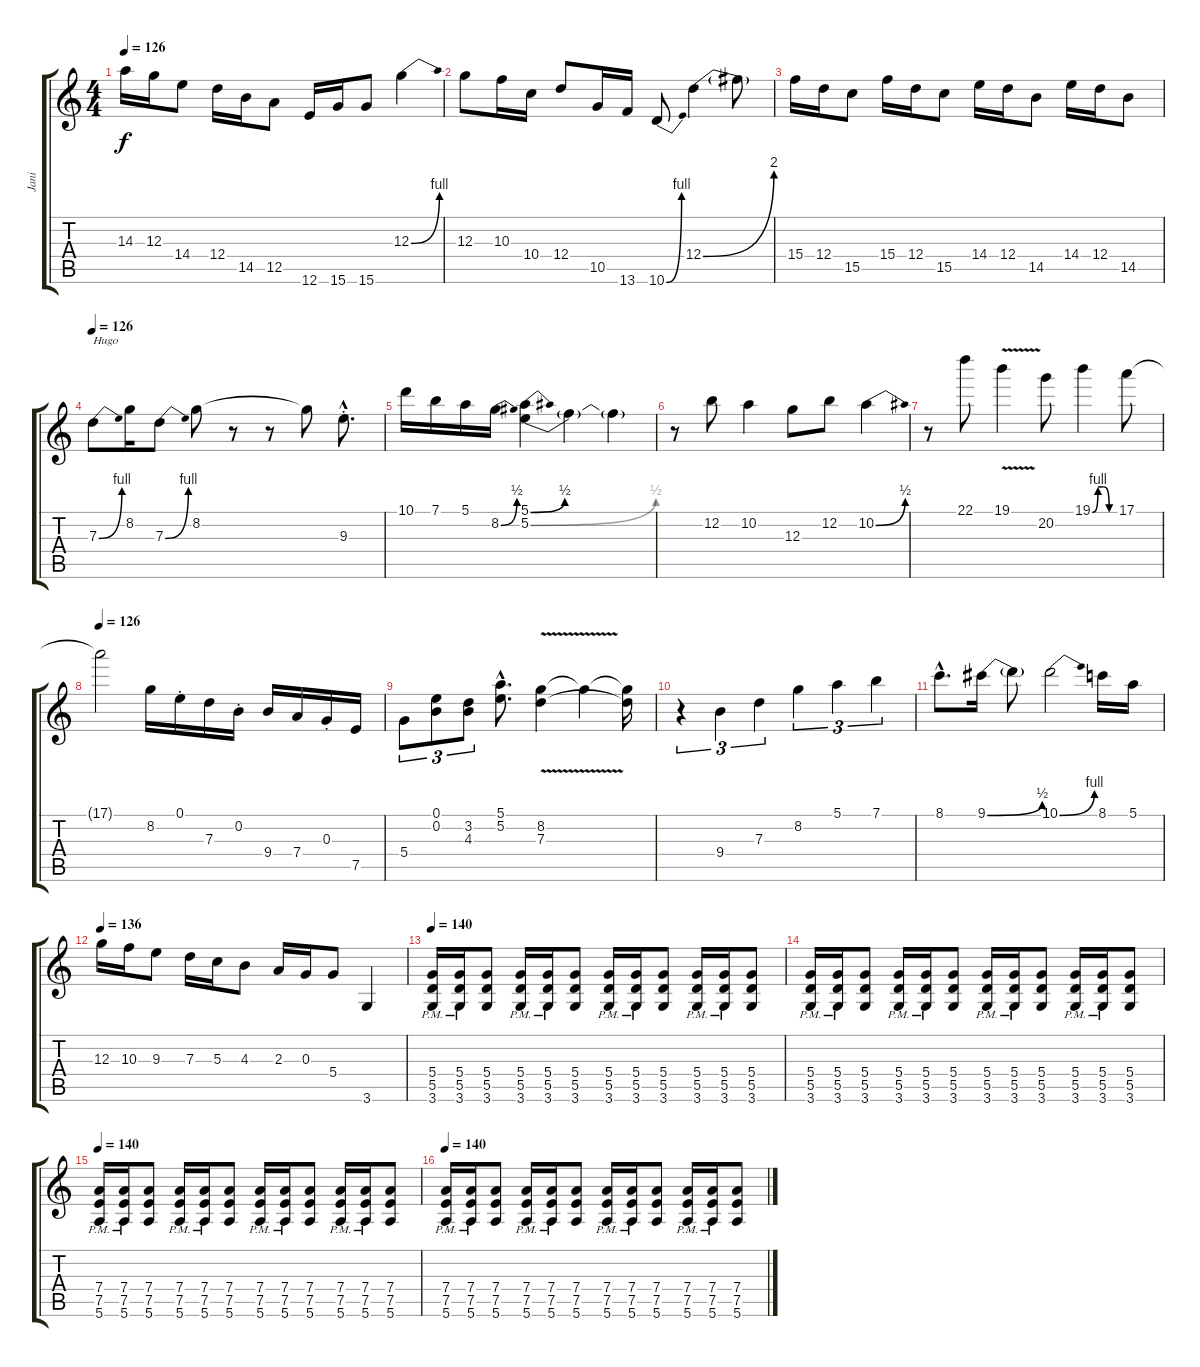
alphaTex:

\track ("Jani" "Jani") {instrument overdrivenguitar}
\staff {score tabs}
\tuning (E4 B3 G3 D3 A2 E2) {hide}
\ts (4 4)
\tempo 126
\clef g2
\ks c
14.3.16{dy f} 12.3.16 14.4.8 12.4.16 14.5.16 12.5.8 12.6.16 15.6.16 15.6.8 12.3{be (bend 0 0 60 4)}.4 |
12.3.8 10.3.16 10.4.16 12.4.8 10.5.16 13.6.16 10.6{be (bend 0 0 60 4)}.8 12.4{be (bend 0 0 60 8)}.4 12.4{t}.8 |
15.4.16 12.4.16 15.5.8 15.4.16 12.4.16 15.5.8 14.4.16 12.4.16 14.5.8 14.4.16 12.4.16 14.5.8 |
\tempo 126
7.3{be (bend 0 0 60 4)}.8{txt "Hugo"} 8.2.16 7.3{be (bend 0 0 60 4)}.8 8.2.8 r.8 r.8 8.2{t}.8 9.3{hac st}.8{d} |
10.1.16 7.1.16 5.1.16 8.2{be (bend 0 0 60 2)}.16 (5.1{be (bend 0 0 60 2)} 5.2{be (bend 0 0 60 2)}).4 5.2{t}.4 5.2{t}.4 |
r.8 12.2.8 10.2.4 12.3.8 12.2.8 10.2{be (bend 0 0 60 2)}.4 |
r.8 22.1.8 19.1{v}.4 20.2.8 19.1{be (custom 0 0 15 4 30 4 45 0 60 0)}.4 17.1.8 |
\tempo 126
17.1{t}.2 8.2.16 0.1{st}.16 7.3.16 0.2{st}.16 9.4.16 7.4.16 0.3{st}.16 7.5.16 |
5.4.8{tu (3 2)} (0.1 0.2).8{tu (3 2)} (3.2 4.3).8{tu (3 2)} (5.1{hac} 5.2{hac}).8{d} (8.2{v} 7.3).4 8.2{t}.4 (8.2{t} 7.3{t}).16 |
r.4{tu (3 2)} 9.4.4{tu (3 2)} 7.3.4{tu (3 2)} 8.2.4{tu (3 2)} 5.1.4{tu (3 2)} 7.1.4{tu (3 2)} |
8.1{hac}.8{d} 9.1{be (bend 0 0 60 2)}.16 9.1{t}.8 10.1{be (bend 0 0 60 4)}.2 8.1.16 5.1.16 |
\tempo 136
12.3.16 10.3.16 9.3.8 7.3.16 5.3.16 4.3.8 2.3.16 0.3.16 5.4.8 3.6.4 |
\tempo 140
(5.4{pm} 5.5{pm} 3.6{pm}).16{instrument distortionguitar} (5.4{pm} 5.5{pm} 3.6{pm}).16 (5.4 5.5 3.6).8 (5.4{pm} 5.5{pm} 3.6{pm}).16 (5.4{pm} 5.5{pm} 3.6{pm}).16 (5.4 5.5 3.6).8 (5.4{pm} 5.5{pm} 3.6{pm}).16 (5.4{pm} 5.5{pm} 3.6{pm}).16 (5.4 5.5 3.6).8 (5.4{pm} 5.5{pm} 3.6{pm}).16 (5.4{pm} 5.5{pm} 3.6{pm}).16 (5.4 5.5 3.6).8 |
(5.4{pm} 5.5{pm} 3.6{pm}).16{instrument distortionguitar} (5.4{pm} 5.5{pm} 3.6{pm}).16 (5.4 5.5 3.6).8 (5.4{pm} 5.5{pm} 3.6{pm}).16 (5.4{pm} 5.5{pm} 3.6{pm}).16 (5.4 5.5 3.6).8 (5.4{pm} 5.5{pm} 3.6{pm}).16 (5.4{pm} 5.5{pm} 3.6{pm}).16 (5.4 5.5 3.6).8 (5.4{pm} 5.5{pm} 3.6{pm}).16 (5.4{pm} 5.5{pm} 3.6{pm}).16 (5.4 5.5 3.6).8 |
\tempo 140
(7.4{pm} 7.5{pm} 5.6{pm}).16{instrument distortionguitar} (7.4{pm} 7.5{pm} 5.6{pm}).16 (7.4 7.5 5.6).8 (7.4{pm} 7.5{pm} 5.6{pm}).16 (7.4{pm} 7.5{pm} 5.6{pm}).16 (7.4 7.5 5.6).8 (7.4{pm} 7.5{pm} 5.6{pm}).16 (7.4{pm} 7.5{pm} 5.6{pm}).16 (7.4 7.5 5.6).8 (7.4{pm} 7.5{pm} 5.6{pm}).16 (7.4{pm} 7.5{pm} 5.6{pm}).16 (7.4 7.5 5.6).8 |
\tempo 140
(7.4{pm} 7.5{pm} 5.6{pm}).16{instrument distortionguitar} (7.4{pm} 7.5{pm} 5.6{pm}).16 (7.4 7.5 5.6).8 (7.4{pm} 7.5{pm} 5.6{pm}).16 (7.4{pm} 7.5{pm} 5.6{pm}).16 (7.4 7.5 5.6).8 (7.4{pm} 7.5{pm} 5.6{pm}).16 (7.4{pm} 7.5{pm} 5.6{pm}).16 (7.4 7.5 5.6).8 (7.4{pm} 7.5{pm} 5.6{pm}).16 (7.4{pm} 7.5{pm} 5.6{pm}).16 (7.4 7.5 5.6).8
